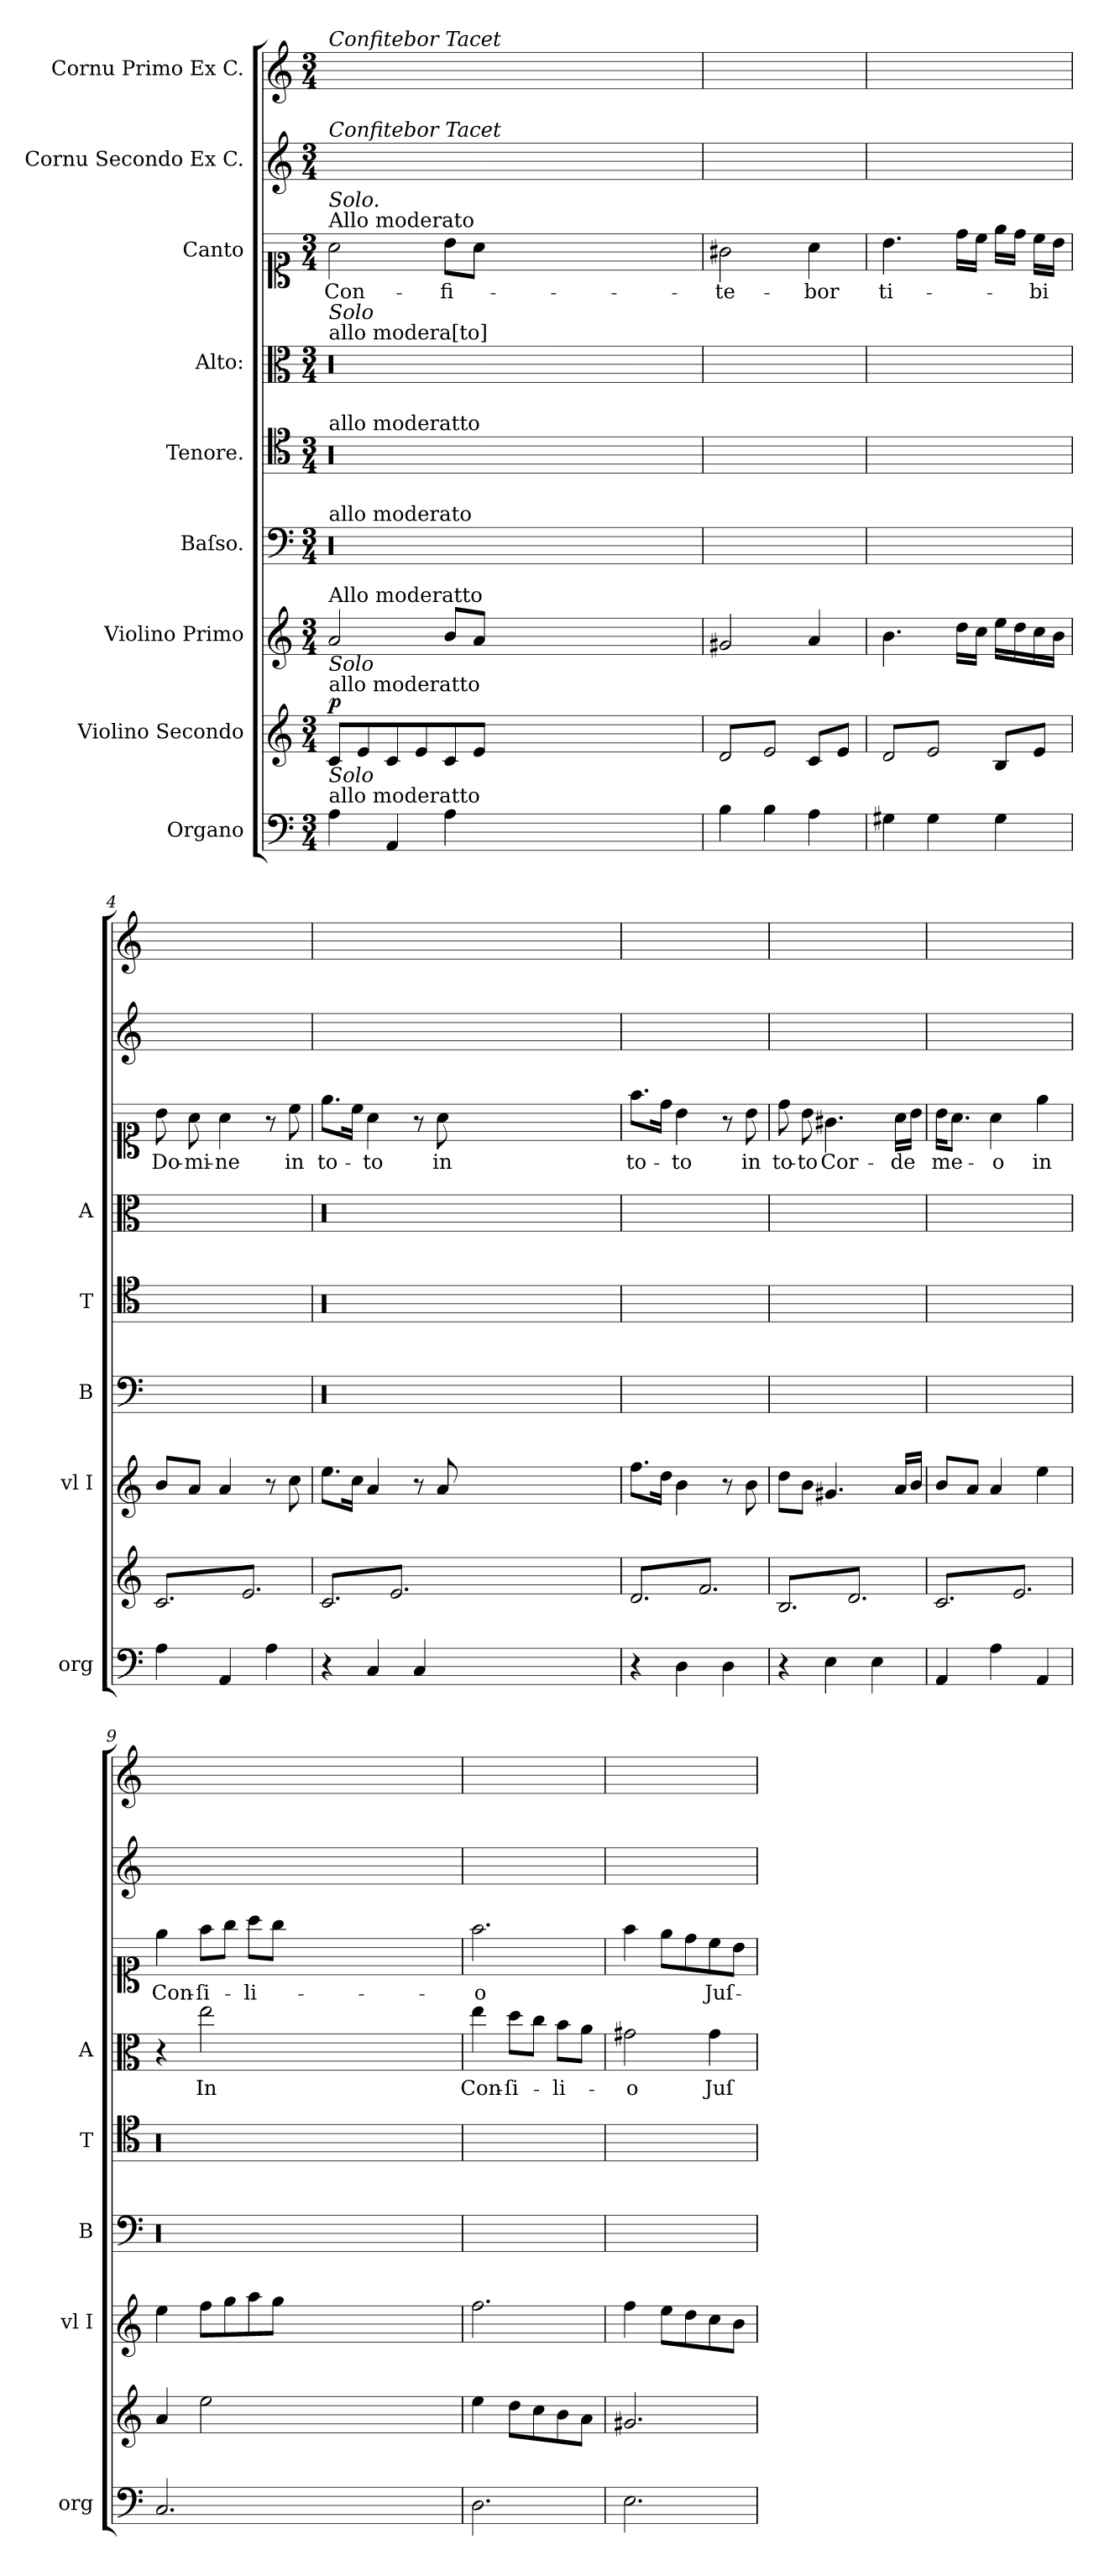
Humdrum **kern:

**kern	**kern	**dynam	**kern	**kern	**kern	**kern	**text	**kern	**text	**kern	**kern
*part9	*part8	*part8	*part7	*part6	*part5	*part4	*part4	*part3	*part3	*part2	*part1
*staff9	*staff8	*staff8	*staff7	*staff6	*staff5	*staff4	*staff4	*staff3	*staff3	*staff2	*staff1
*I"Organo	*I"Violino Secondo	*	*I"Violino Primo	*I"Baſso.	*I"Tenore.	*I"Alto:	*	*I"Canto	*	*I"Cornu Secondo Ex C.	*I"Cornu Primo Ex C.
*I'org	*	*	*I'vl I	*I'B	*I'T	*I'A	*	*	*	*	*
*clefF4	*clefG2	*	*clefG2	*clefF4	*clefC4	*clefC3	*	*clefC1	*	*clefG2	*clefG2
*k[]	*k[]	*	*k[]	*k[]	*k[]	*k[]	*	*k[]	*	*k[]	*k[]
*C:	*C:	*	*C:	*C:	*C:	*C:	*	*C:	*	*C:	*C:
*M3/4	*M3/4	*	*M3/4	*M3/4	*M3/4	*M3/4	*	*M3/4	*	*M3/4	*M3/4
=1	=1	=1	=1	=1	=1	=1	=1	=1	=1	=1	=1
!	!	!	!	!	!	!	!	!	!	!	!LO:TX:a:i:t=Confitebor Tacet
!	!	!	!	!	!	!	!	!	!	!LO:TX:a:i:t=Confitebor Tacet	!
!	!	!	!	!	!	!	!	!LO:TX:a:t=Allo moderato	!	!	!
!	!	!	!	!	!	!	!	!LO:TX:a:i:t=Solo.	!	!	!
!	!	!	!	!	!	!LO:TX:a:t=allo modera[to]	!	!	!	!	!
!	!	!	!	!	!	!LO:TX:a:i:t=Solo	!	!	!	!	!
!	!	!	!	!	!LO:TX:a:t=allo moderatto	!	!	!	!	!	!
!	!	!	!	!LO:TX:a:t=allo moderato	!	!	!	!	!	!	!
!	!	!	!LO:TX:a:t=Allo moderatto	!	!	!	!	!	!	!	!
!	!LO:TX:a:t=allo moderatto	!	!	!	!	!	!	!	!	!	!
!	!LO:TX:a:i:t=Solo	!	!	!	!	!	!	!	!	!	!
!LO:TX:a:t=allo moderatto	!	!	!	!	!	!	!	!	!	!	!
!LO:TX:a:i:t=Solo	!	!	!	!	!	!	!	!	!	!	!
!	!	!LO:DY:a	!	!LO:N:vis=00	!LO:N:vis=00	!LO:N:vis=00	!	!	!	!	!
4A\	8c/L	p.	2a/	0.r	0.r	0.r	.	2a\	Con-	2.ryy	2.ryy
.	8e/	.	.	.	.	.	.	.	.	.	.
4AA/	8c/	.	.	.	.	.	.	.	.	.	.
.	8e/	.	.	.	.	.	.	.	.	.	.
4A\	8c/	.	8b/L	.	.	.	.	8b\L	-fi-	.	.
.	8e/J	.	8a/J	.	.	.	.	8a\J	.	.	.
0ryy	0ryy	.	0ryy	.	.	.	.	0ryy	.	0ryy	0ryy
4ryy	4ryy	.	4ryy	.	.	.	.	4ryy	.	4ryy	4ryy
=2	=2	=2	=2	=2	=2	=2	=2	=2	=2	=2	=2
*	*tremolo	*	*	*	*	*	*	*	*	*	*
4B\	8d/L	.	2g#X/	2.ryy	2.ryy	2.ryy	.	2g#X\	-te-	2.ryy	2.ryy
.	8e/	.	.	.	.	.	.	.	.	.	.
4B\	8d/	.	.	.	.	.	.	.	.	.	.
.	8e/J	.	.	.	.	.	.	.	.	.	.
*	*Xtremolo	*	*	*	*	*	*	*	*	*	*
4A\	8c/L	.	4a/	.	.	.	.	4a\	-bor	.	.
.	8e/J	.	.	.	.	.	.	.	.	.	.
=3	=3	=3	=3	=3	=3	=3	=3	=3	=3	=3	=3
*	*tremolo	*	*	*	*	*	*	*	*	*	*
4G#X\	8d/L	.	4.b\	2.ryy	2.ryy	2.ryy	.	4.b\	ti-	2.ryy	2.ryy
.	8e/	.	.	.	.	.	.	.	.	.	.
4G#\	8d/	.	.	.	.	.	.	.	.	.	.
.	8e/J	.	16dd\LL	.	.	.	.	16dd\LL	.	.	.
*	*Xtremolo	*	*	*	*	*	*	*	*	*	*
.	.	.	16cc\JJ	.	.	.	.	16cc\JJ	.	.	.
4G#\	8B/L	.	16ee\LL	.	.	.	.	16ee\LL	.	.	.
.	.	.	16dd\	.	.	.	.	16dd\JJ	.	.	.
.	8e/J	.	16cc\	.	.	.	.	16cc\LL	-bi	.	.
.	.	.	16b\JJ	.	.	.	.	16b\JJ	.	.	.
=4	=4	=4	=4	=4	=4	=4	=4	=4	=4	=4	=4
*	*tremolo	*	*	*	*	*	*	*	*	*	*
4A\	8c/L	.	8b/L	2.ryy	2.ryy	2.ryy	.	8b\	Do-	2.ryy	2.ryy
.	8e/	.	8a/J	.	.	.	.	8a\	-mi-	.	.
4AA/	8c/	.	4a/	.	.	.	.	4a\	-ne	.	.
.	8e/	.	.	.	.	.	.	.	.	.	.
4A\	8c/	.	8r	.	.	.	.	8r	.	.	.
.	8e/J	.	8cc\	.	.	.	.	8cc\	in	.	.
=5	=5	=5	=5	=5	=5	=5	=5	=5	=5	=5	=5
!	!	!	!	!LO:N:vis=00	!LO:N:vis=00	!LO:N:vis=00	!	!	!	!	!
4r	8c/L	.	8.ee\L	0.r	0.r	0.r	.	8.ee\L	to-	2.ryy	2.ryy
.	8e/	.	.	.	.	.	.	.	.	.	.
.	.	.	16cc\Jk	.	.	.	.	16cc\Jk	.	.	.
4C/	8c/	.	4a/	.	.	.	.	4a\	-to	.	.
.	8e/	.	.	.	.	.	.	.	.	.	.
4C/	8c/	.	8r	.	.	.	.	8r	.	.	.
.	8e/J	.	8a/	.	.	.	.	8a\	in	.	.
0ryy	0ryy	.	0ryy	.	.	.	.	0ryy	.	0ryy	0ryy
.	.	.	.	.	.	.	.	.	.	.	.
.	.	.	.	.	.	.	.	.	.	.	.
4ryy	4ryy	.	4ryy	.	.	.	.	4ryy	.	4ryy	4ryy
=6	=6	=6	=6	=6	=6	=6	=6	=6	=6	=6	=6
4r	8d/L	.	8.ff\L	2.ryy	2.ryy	2.ryy	.	8.ff\L	to-	2.ryy	2.ryy
.	8f/	.	.	.	.	.	.	.	.	.	.
.	.	.	16dd\Jk	.	.	.	.	16dd\Jk	.	.	.
4D\	8d/	.	4b\	.	.	.	.	4b\	-to	.	.
.	8f/	.	.	.	.	.	.	.	.	.	.
4D\	8d/	.	8r	.	.	.	.	8r	.	.	.
.	8f/J	.	8b\	.	.	.	.	8b\	in	.	.
=7	=7	=7	=7	=7	=7	=7	=7	=7	=7	=7	=7
4r	8B/L	.	8dd\L	2.ryy	2.ryy	2.ryy	.	8dd\	to-	2.ryy	2.ryy
.	8d/	.	8b\J	.	.	.	.	8b\	-to	.	.
4E\	8B/	.	4.g#X/	.	.	.	.	4.g#X\	Cor-	.	.
.	8d/	.	.	.	.	.	.	.	.	.	.
4E\	8B/	.	.	.	.	.	.	.	.	.	.
.	8d/J	.	16a/LL	.	.	.	.	16a\LL	-de	.	.
.	.	.	16b/JJ	.	.	.	.	16b\JJ	.	.	.
=8	=8	=8	=8	=8	=8	=8	=8	=8	=8	=8	=8
4AA/	8c/L	.	8b/L	2.ryy	2.ryy	2.ryy	.	16b\KL	me-	2.ryy	2.ryy
.	.	.	.	.	.	.	.	8.a\J	.	.	.
.	8e/	.	8a/J	.	.	.	.	.	.	.	.
4A\	8c/	.	4a/	.	.	.	.	4a\	-o	.	.
.	8e/	.	.	.	.	.	.	.	.	.	.
4AA/	8c/	.	4ee\	.	.	.	.	4ee\	in	.	.
.	8e/J	.	.	.	.	.	.	.	.	.	.
*	*Xtremolo	*	*	*	*	*	*	*	*	*	*
=9	=9	=9	=9	=9	=9	=9	=9	=9	=9	=9	=9
!	!	!	!	!LO:N:vis=00	!LO:N:vis=00	!	!	!	!	!	!
2.C/	4a/	.	4ee\	0.r	0.r	4r	.	4ee\	Con-	2.ryy	2.ryy
.	.	.	.	.	.	.	.	.	.	.	.
.	2ee\	.	8ff\L	.	.	2ee\	In	8ff\L	-ſi-	.	.
.	.	.	8gg\	.	.	.	.	8gg\J	.	.	.
.	.	.	8aa\	.	.	.	.	8aa\L	-li-	.	.
.	.	.	8gg\J	.	.	.	.	8gg\J	.	.	.
0ryy	0ryy	.	0ryy	.	.	0ryy	.	0ryy	.	0ryy	0ryy
4ryy	4ryy	.	4ryy	.	.	4ryy	.	4ryy	.	4ryy	4ryy
=10	=10	=10	=10	=10	=10	=10	=10	=10	=10	=10	=10
2.D\	4ee\	.	2.ff\	2.ryy	2.ryy	4ee\	Con-	2.ff\	-o	2.ryy	2.ryy
.	8dd\L	.	.	.	.	8dd\L	-ſi-	.	.	.	.
.	8cc\	.	.	.	.	8cc\J	.	.	.	.	.
.	8b\	.	.	.	.	8b\L	-li-	.	.	.	.
.	8a\J	.	.	.	.	8a\J	.	.	.	.	.
=11	=11	=11	=11	=11	=11	=11	=11	=11	=11	=11	=11
2.E\	2.g#X/	.	4ff\	2.ryy	2.ryy	2g#X\	-o	4ff\	.	2.ryy	2.ryy
.	.	.	8ee\L	.	.	.	.	8ee\L	.	.	.
.	.	.	8dd\	.	.	.	.	8dd\	.	.	.
.	.	.	8cc\	.	.	4g#\	Juſ-	8cc\	Juſ-	.	.
.	.	.	8b\J	.	.	.	.	8b\J	.	.	.
=	=	=	=	=	=	=	=	=	=	=	=
*-	*-	*-	*-	*-	*-	*-	*-	*-	*-	*-	*-
